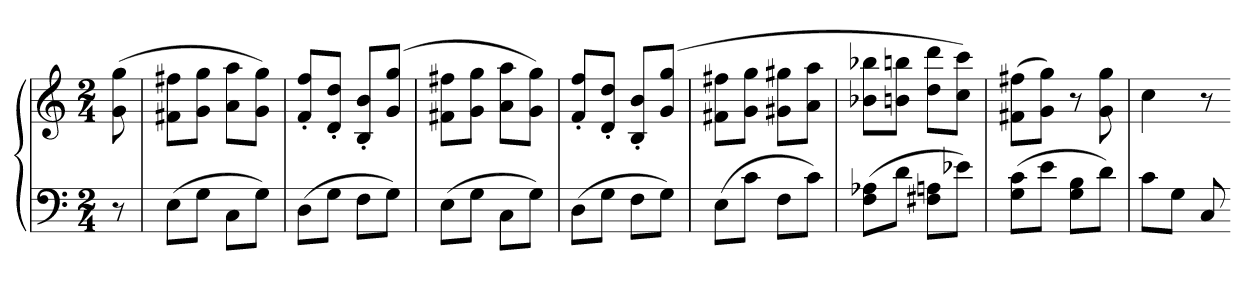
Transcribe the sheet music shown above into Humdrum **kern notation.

**kern	**kern
*part1	*part1
*staff2	*staff1
*clefF4	*clefG2
*k[]	*k[]
*C:	*C:
*M2/4	*M2/4
=	=
8r	(8g 8gg
=105	=105
(8EL	8f#X 8ff#XL
8GJ	8g 8ggJ
8CL	8a 8aaL
8GJ)	8g 8ggJ)
=106	=106
(8DL	8f' 8ff'L
8GJ	8d' 8dd'J
8FL	8B' 8b'L
8GJ)	(8g 8ggJ
=107	=107
(8EL	8f#X 8ff#XL
8GJ	8g 8ggJ
8CL	8a 8aaL
8GJ)	8g 8ggJ)
=108	=108
(8DL	8f' 8ff'L
8GJ	8d' 8dd'J
8FL	8B' 8b'L
8GJ)	(8g 8ggJ
=109	=109
(8EL	8f#X 8ff#XL
8cJ	8g 8ggJ
8FL	8g#X 8gg#XL
8cJ)	8a 8aaJ
=110	=110
(8F 8A-XL	8b-X 8bb-XL
8dJ	8bn 8bbnJ
8F#X 8AnL	8dd 8dddL
8e-XJ)	8cc 8cccJ)
=111	=111
(8G 8cL	(8f#X 8ff#XL
8eJ	8g 8ggJ)
8G 8BL	8r
8dJ)	8g 8gg
=112	=112
8cL	4cc
8GJ	.
8C	8r
=-	=-
*-	*-
